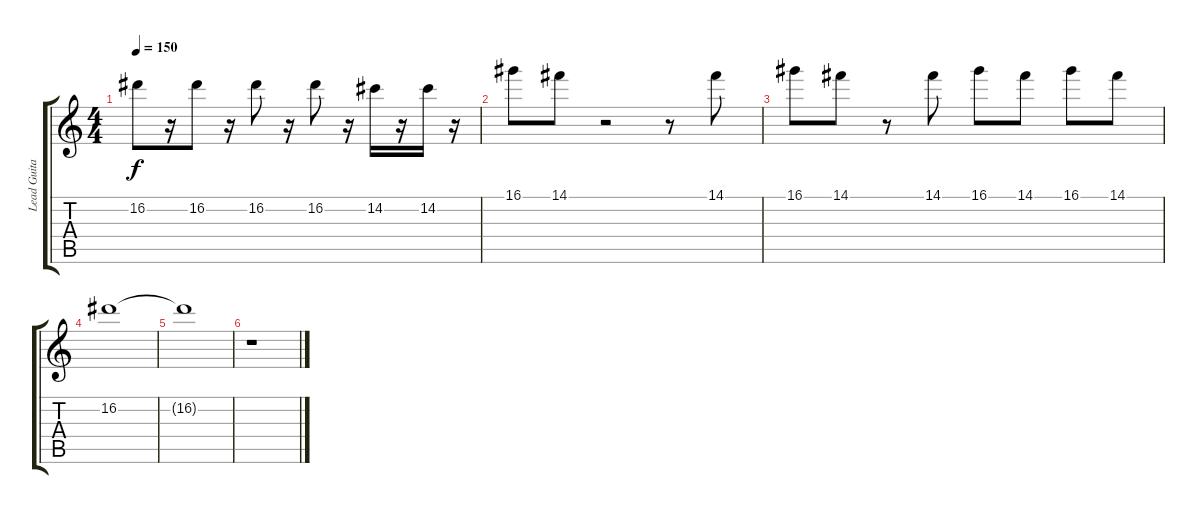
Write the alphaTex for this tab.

\track ("Lead Guitar" "Lead Guita") {instrument distortionguitar}
\staff {score tabs}
\tuning (E4 B3 G3 D3 A2 D2) {hide}
\ts (4 4)
\tempo 150
\clef g2
\ks c
16.2.8{dy f} r.16 16.2.8 r.16 16.2.8 r.16 16.2.8 r.16 14.2.16 r.16 14.2.16 r.16 |
16.1.8 14.1.8 r.2 r.8 14.1.8 |
16.1.8 14.1.8 r.8 14.1.8 16.1.8 14.1.8 16.1.8 14.1.8 |
16.2.1 |
16.2{t}.1 |
r.1
